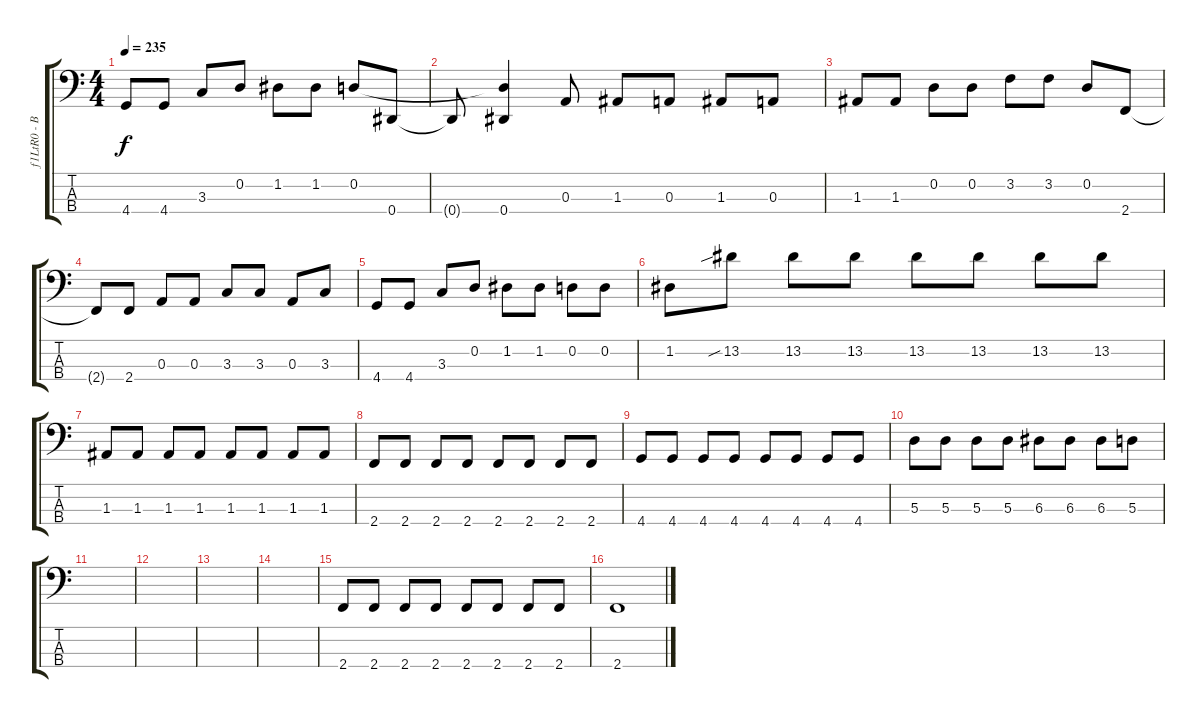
\track ("f1LtR0 - Bass" "f1LtR0 - B") {instrument electricbassfinger}
\staff {score tabs}
\tuning (G2 D2 A1 Eb1) {hide}
\ts (4 4)
\tempo 235
\clef f4
\ks c
4.4.8{dy f} 4.4.8 3.3.8 0.2.8 1.2.8 1.2.8 0.2.8 0.4.8 |
0.4{t}.8 (0.2{t} 0.4).4 0.3.8 1.3.8 0.3.8 1.3.8 0.3.8 |
1.3.8 1.3.8 0.2.8 0.2.8 3.2.8 3.2.8 0.2.8 2.4.8 |
2.4{t}.8 2.4.8 0.3.8 0.3.8 3.3.8 3.3.8 0.3.8 3.3.8 |
4.4.8 4.4.8 3.3.8 0.2.8 1.2.8 1.2.8 0.2.8 0.2.8 |
1.2.8 13.2{sib}.8 13.2.8 13.2.8 13.2.8 13.2.8 13.2.8 13.2.8 |
1.3.8 1.3.8 1.3.8 1.3.8 1.3.8 1.3.8 1.3.8 1.3.8 |
2.4.8 2.4.8 2.4.8 2.4.8 2.4.8 2.4.8 2.4.8 2.4.8 |
4.4.8 4.4.8 4.4.8 4.4.8 4.4.8 4.4.8 4.4.8 4.4.8 |
5.3.8 5.3.8 5.3.8 5.3.8 6.3.8 6.3.8 6.3.8 5.3.8 |
|
|
|
|
2.4.8 2.4.8 2.4.8 2.4.8 2.4.8 2.4.8 2.4.8 2.4.8 |
2.4.1
